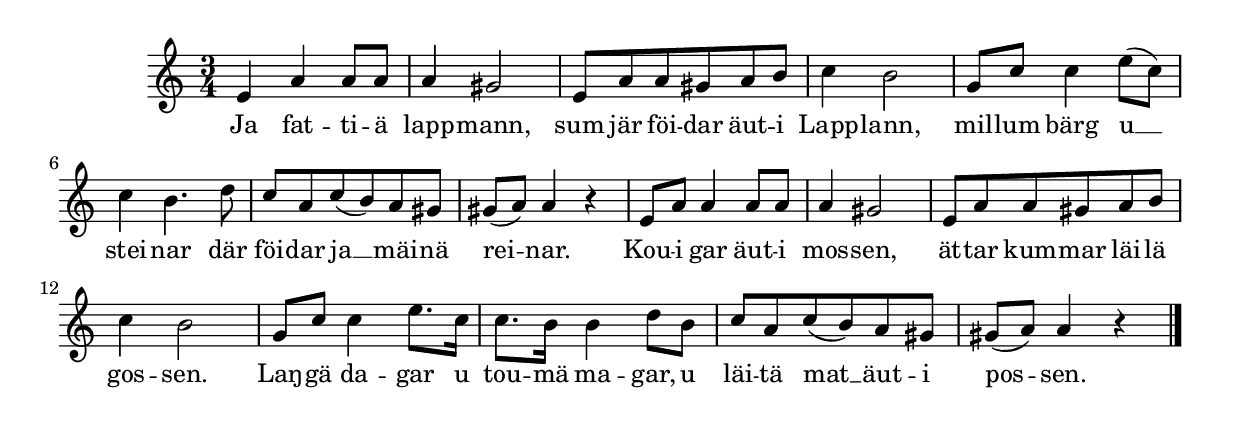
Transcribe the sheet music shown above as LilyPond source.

{
\time 3/4
\key a \minor

 e'4 a' a'8 a'  | 
 a'4 gis'2  | 
 e'8 a' a' gis' a' b'  | 
 c''4 b'2  | 
 g'8 c'' c''4 e''8-( c''-)  | 
 c''4 b'4. d''8  | 
 c'' a' c''-( b'-) a' gis'  | 
 gis'-( a'-) a'4 r  | 
 e'8 a' a'4 a'8 a'  | 
 a'4 gis'2  | 
 e'8 a' a' gis' a' b'  | 
 c''4 b'2  | 
 g'8 c'' c''4 e''8. c''16  | 
 c''8. b'16 b'4 d''8 b'  | 
 c'' a' c''-( b'-) a' gis'  | 
 gis'-( a'-) a'4 r \bar "|." |
 }
 \addlyrics {
     Ja fat -- ti -- ä lapp -- mann, sum jär föi -- dar äut -- i Lapp -- lann,
     mil -- lum bärg u __ stei -- nar där föi -- dar ja __ mäi -- nä rei --  -- nar.
     Kou -- i gar äut -- i mos -- sen, ät -- tar kum -- mar läi -- lä gos -- sen.
     Laŋ -- gä da -- gar u tou -- mä ma -- gar, u läi -- tä mat __ äut -- i pos --  -- sen.
}
